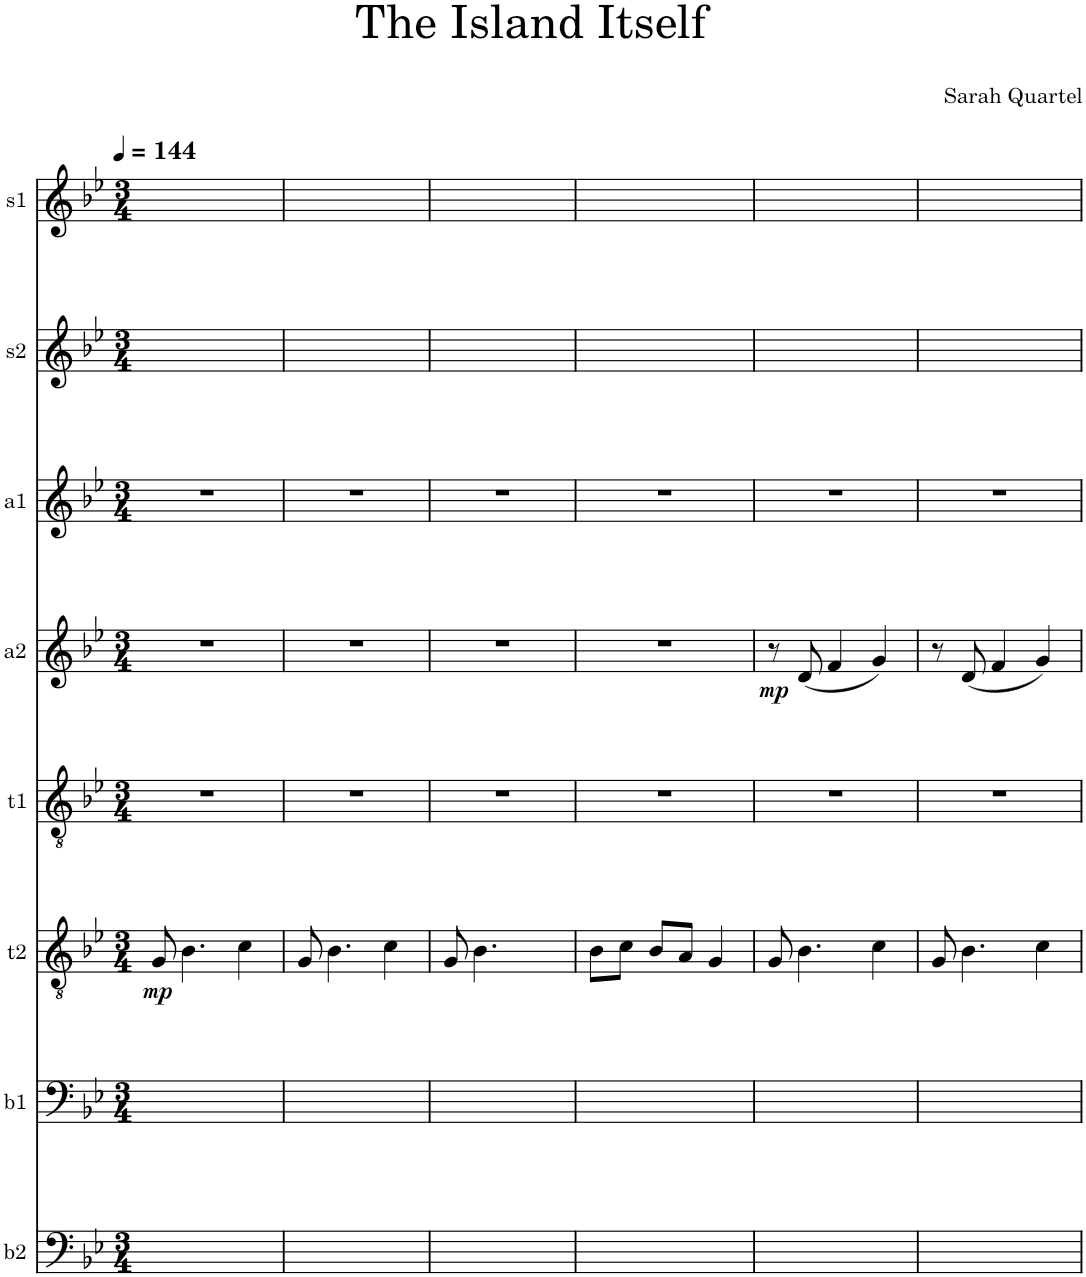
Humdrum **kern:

**kern	**kern	**kern	**dynam	**kern	**kern	**dynam	**kern	**kern	**kern
*part8	*part7	*part6	*part6	*part5	*part4	*part4	*part3	*part2	*part1
*staff8	*staff7	*staff6	*staff6	*staff5	*staff4	*staff4	*staff3	*staff2	*staff1
*I"b2	*I"b1	*I"t2	*	*I"t1	*I"a2	*	*I"a1	*I"s2	*I"s1
*I'b2	*I'b1	*I't2	*	*I't1	*I'a2	*	*I'a1	*I's2	*I's1
*clefF4	*clefF4	*clefGv2	*	*clefGv2	*clefG2	*	*clefG2	*clefG2	*clefG2
*k[b-e-]	*k[b-e-]	*k[b-e-]	*	*k[b-e-]	*k[b-e-]	*	*k[b-e-]	*k[b-e-]	*k[b-e-]
*M3/4	*M3/4	*M3/4	*	*M3/4	*M3/4	*	*M3/4	*M3/4	*M3/4
*MM144	*MM144	*MM144	*	*MM144	*MM144	*	*MM144	*MM144	*MM144
=1	=1	=1	=1	=1	=1	=1	=1	=1	=1
!	!	!	!LO:DY:b	!	!	!	!	!	!
2.ryy	2.ryy	8G/	mp	2.r	2.r	.	2.r	2.ryy	2.ryy
.	.	4.B-\	.	.	.	.	.	.	.
.	.	4c\	.	.	.	.	.	.	.
=2	=2	=2	=2	=2	=2	=2	=2	=2	=2
2.ryy	2.ryy	8G/	.	2.r	2.r	.	2.r	2.ryy	2.ryy
.	.	4.B-\	.	.	.	.	.	.	.
.	.	4c\	.	.	.	.	.	.	.
=3	=3	=3	=3	=3	=3	=3	=3	=3	=3
2.ryy	2.ryy	8G/	.	2.r	2.r	.	2.r	2.ryy	2.ryy
.	.	4.B-\	.	.	.	.	.	.	.
.	.	4ryy	.	.	.	.	.	.	.
=4	=4	=4	=4	=4	=4	=4	=4	=4	=4
2.ryy	2.ryy	8B-\L	.	2.r	2.r	.	2.r	2.ryy	2.ryy
.	.	8c\J	.	.	.	.	.	.	.
.	.	8B-/L	.	.	.	.	.	.	.
.	.	8A/J	.	.	.	.	.	.	.
.	.	4G/	.	.	.	.	.	.	.
=5	=5	=5	=5	=5	=5	=5	=5	=5	=5
!	!	!	!	!	!	!LO:DY:b	!	!	!
2.ryy	2.ryy	8G/	.	2.r	8r	mp	2.r	2.ryy	2.ryy
.	.	4.B-\	.	.	(8d/	.	.	.	.
.	.	.	.	.	4f/	.	.	.	.
.	.	4c\	.	.	4g/)	.	.	.	.
=6	=6	=6	=6	=6	=6	=6	=6	=6	=6
2.ryy	2.ryy	8G/	.	2.r	8r	.	2.r	2.ryy	2.ryy
.	.	4.B-\	.	.	(8d/	.	.	.	.
.	.	.	.	.	4f/	.	.	.	.
.	.	4c\	.	.	4g/)	.	.	.	.
=	=	=	=	=	=	=	=	=	=
*-	*-	*-	*-	*-	*-	*-	*-	*-	*-
